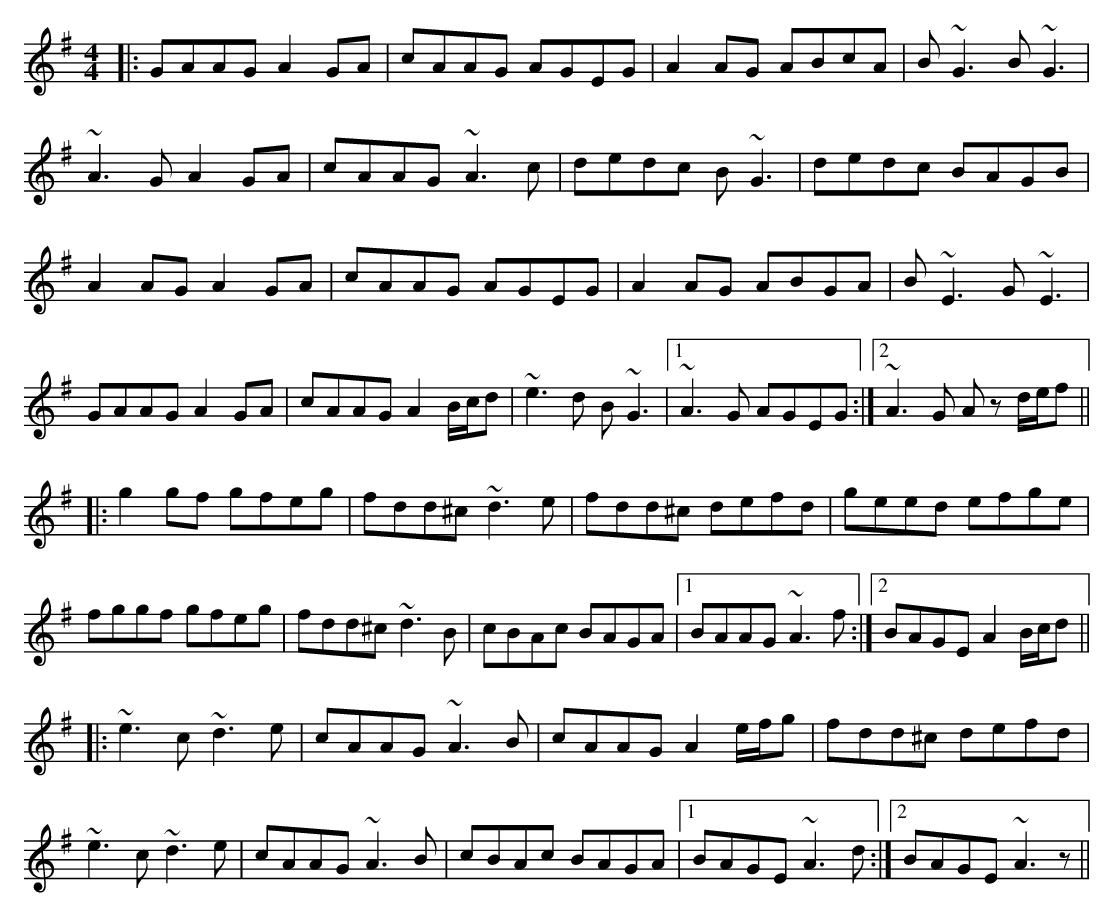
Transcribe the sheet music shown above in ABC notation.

X:1
M:4/4
K:Ador
|:GAAG A2GA|cAAG AGEG|A2AG ABcA|B~G3 B~G3|
~A3G A2GA|cAAG ~A3c|dedc B~G3|dedc BAGB|
A2AG A2GA|cAAG AGEG|A2AG ABGA|B~E3 G~E3|
GAAG A2GA|cAAG A2B/c/d|~e3d B~G3|1 ~A3G AGEG:|2 ~A3G Az d/e/f||
|:g2gf gfeg|fdd^c ~d3e|fdd^c defd|geed efge|
fggf gfeg|fdd^c ~d3B|cBAc BAGA|1 BAAG ~A3f:|2 BAGE A2B/c/d||
|:~e3c ~d3e|cAAG ~A3B|cAAG A2e/f/g|fdd^c defd|
~e3c ~d3e|cAAG ~A3B|cBAc BAGA|1 BAGE ~A3d:|2 BAGE ~A3z||
